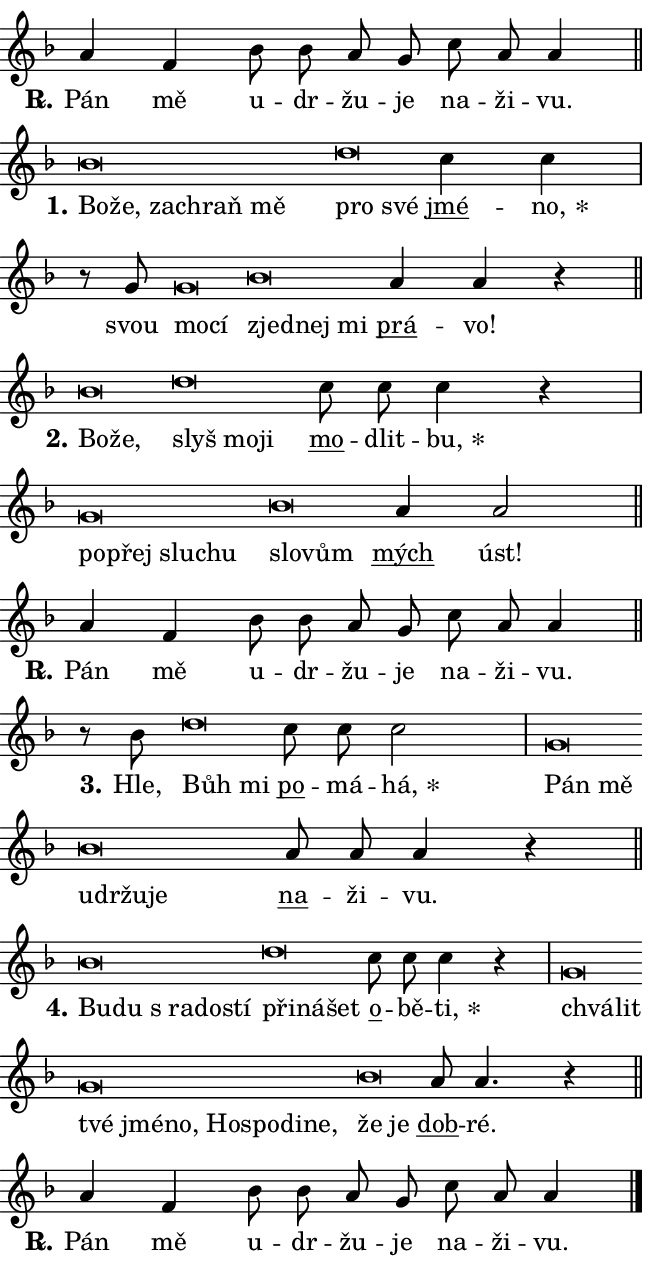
\version "2.24.0"
\header { tagline = "" }
\paper {
  indent = 0\cm
  top-margin = 0\cm
  right-margin = 0.13\cm % to fit lyric hyphens
  bottom-margin = 0\cm
  left-margin = 0\cm
  paper-width = 11\cm
  page-breaking = #ly:one-page-breaking
  system-system-spacing.basic-distance = #11
  score-system-spacing.basic-distance = #11
  ragged-last = ##f
}


%% Author: Thomas Morley
%% https://lists.gnu.org/archive/html/lilypond-user/2020-05/msg00002.html
#(define (line-position grob)
"Returns position of @var[grob} in current system:
   @code{'start}, if at first time-step
   @code{'end}, if at last time-step
   @code{'middle} otherwise
"
  (let* ((col (ly:item-get-column grob))
         (ln (ly:grob-object col 'left-neighbor))
         (rn (ly:grob-object col 'right-neighbor))
         (col-to-check-left (if (ly:grob? ln) ln col))
         (col-to-check-right (if (ly:grob? rn) rn col))
         (break-dir-left
           (and
             (ly:grob-property col-to-check-left 'non-musical #f)
             (ly:item-break-dir col-to-check-left)))
         (break-dir-right
           (and
             (ly:grob-property col-to-check-right 'non-musical #f)
             (ly:item-break-dir col-to-check-right))))
        (cond ((eqv? 1 break-dir-left) 'start)
              ((eqv? -1 break-dir-right) 'end)
              (else 'middle))))

#(define (tranparent-at-line-position vctor)
  (lambda (grob)
  "Relying on @code{line-position} select the relevant enry from @var{vctor}.
Used to determine transparency,"
    (case (line-position grob)
      ((end) (not (vector-ref vctor 0)))
      ((middle) (not (vector-ref vctor 1)))
      ((start) (not (vector-ref vctor 2))))))

noteHeadBreakVisibility =
#(define-music-function (break-visibility)(vector?)
"Makes @code{NoteHead}s transparent relying on @var{break-visibility}"
#{
  \override NoteHead.transparent =
    #(tranparent-at-line-position break-visibility)
#})

#(define delete-ledgers-for-transparent-note-heads
  (lambda (grob)
    "Reads whether a @code{NoteHead} is transparent.
If so this @code{NoteHead} is removed from @code{'note-heads} from
@var{grob}, which is supposed to be @code{LedgerLineSpanner}.
As a result ledgers are not printed for this @code{NoteHead}"
    (let* ((nhds-array (ly:grob-object grob 'note-heads))
           (nhds-list
             (if (ly:grob-array? nhds-array)
                 (ly:grob-array->list nhds-array)
                 '()))
           ;; Relies on the transparent-property being done before
           ;; Staff.LedgerLineSpanner.after-line-breaking is executed.
           ;; This is fragile ...
           (to-keep
             (remove
               (lambda (nhd)
                 (ly:grob-property nhd 'transparent #f))
               nhds-list)))
      ;; TODO find a better method to iterate over grob-arrays, similiar
      ;; to filter/remove etc for lists
      ;; For now rebuilt from scratch
      (set! (ly:grob-object grob 'note-heads)  '())
      (for-each
        (lambda (nhd)
          (ly:pointer-group-interface::add-grob grob 'note-heads nhd))
        to-keep))))

squashNotes = {
  \override NoteHead.X-extent = #'(-0.2 . 0.2)
  \override NoteHead.Y-extent = #'(-0.75 . 0)
  \override NoteHead.stencil =
    #(lambda (grob)
       (let ((pos (ly:grob-property grob 'staff-position)))
         (begin
           (if (< pos -7) (display "ERROR: Lower brevis then expected\n") (display ""))
           (if (<= pos -6) ly:text-interface::print ly:note-head::print))))
}
unSquashNotes = {
  \revert NoteHead.X-extent
  \revert NoteHead.Y-extent
  \revert NoteHead.stencil
}

hideNotes = \noteHeadBreakVisibility #begin-of-line-visible
unHideNotes = \noteHeadBreakVisibility #all-visible

% work-around for resetting accidentals
% https://lilypond.org/doc/v2.23/Documentation/notation/displaying-rhythms#unmetered-music
cadenzaMeasure = {
  \cadenzaOff
  \partial 1024 s1024
  \cadenzaOn
}

#(define-markup-command (accent layout props text) (markup?)
  "Underline accented syllable"
  (interpret-markup layout props
    #{\markup \override #'(offset . 4.3) \underline { #text }#}))

responsum = \markup \concat {
  "R" \hspace #-1.05 \path #0.1 #'((moveto 0 0.07) (lineto 0.9 0.8)) \hspace #0.05 "."
}

spaceSize = #0.6828661417322834 % exact space size for TeX Gyre Schola

\layout {
  \context {
    \Staff
    \remove "Time_signature_engraver"
    \override LedgerLineSpanner.after-line-breaking = #delete-ledgers-for-transparent-note-heads
  }
  \context {
    \Lyrics {
      \override LyricSpace.minimum-distance = \spaceSize
      \override LyricText.font-name = #"TeX Gyre Schola"
      \override LyricText.font-size = 1
      \override StanzaNumber.font-name = #"TeX Gyre Schola Bold"
      \override StanzaNumber.font-size = 1
    }
  }
  \context {
    \Score 
    \override NoteHead.text =
      #(lambda (grob) 
        (let ((pos (ly:grob-property grob 'staff-position)))
          #{\markup {
            \combine
              \halign #-0.55 \raise #(if (= pos -6) 0 0.5) \override #'(thickness . 2) \draw-line #'(3.2 . 0)
              \musicglyph "noteheads.sM1"
          }#}))
  }
}

% magnetic-lyrics.ily
%
%   written by
%     Jean Abou Samra <jean@abou-samra.fr>
%     Werner Lemberg <wl@gnu.org>
%
%   adapted by
%     Jiri Hon <jiri.hon@gmail.com>
%
% Version 2022-Apr-15

% https://www.mail-archive.com/lilypond-user@gnu.org/msg149350.html

#(define (Left_hyphen_pointer_engraver context)
   "Collect syllable-hyphen-syllable occurrences in lyrics and store
them in properties.  This engraver only looks to the left.  For
example, if the lyrics input is @code{foo -- bar}, it does the
following.

@itemize @bullet
@item
Set the @code{text} property of the @code{LyricHyphen} grob between
@q{foo} and @q{bar} to @code{foo}.

@item
Set the @code{left-hyphen} property of the @code{LyricText} grob with
text @q{foo} to the @code{LyricHyphen} grob between @q{foo} and
@q{bar}.
@end itemize

Use this auxiliary engraver in combination with the
@code{lyric-@/text::@/apply-@/magnetic-@/offset!} hook."
   (let ((hyphen #f)
         (text #f))
     (make-engraver
      (acknowledgers
       ((lyric-syllable-interface engraver grob source-engraver)
        (set! text grob)))
      (end-acknowledgers
       ((lyric-hyphen-interface engraver grob source-engraver)
        ;(when (not (grob::has-interface grob 'lyric-space-interface))
          (set! hyphen grob)));)
      ((stop-translation-timestep engraver)
       (when (and text hyphen)
         (ly:grob-set-object! text 'left-hyphen hyphen))
       (set! text #f)
       (set! hyphen #f)))))

#(define (lyric-text::apply-magnetic-offset! grob)
   "If the space between two syllables is less than the value in
property @code{LyricText@/.details@/.squash-threshold}, move the right
syllable to the left so that it gets concatenated with the left
syllable.

Use this function as a hook for
@code{LyricText@/.after-@/line-@/breaking} if the
@code{Left_@/hyphen_@/pointer_@/engraver} is active."
   (let ((hyphen (ly:grob-object grob 'left-hyphen #f)))
     (when hyphen
       (let ((left-text (ly:spanner-bound hyphen LEFT)))
         (when (grob::has-interface left-text 'lyric-syllable-interface)
           (let* ((common (ly:grob-common-refpoint grob left-text X))
                  (this-x-ext (ly:grob-extent grob common X))
                  (left-x-ext
                   (begin
                     ;; Trigger magnetism for left-text.
                     (ly:grob-property left-text 'after-line-breaking)
                     (ly:grob-extent left-text common X)))
                  ;; `delta` is the gap width between two syllables.
                  (delta (- (interval-start this-x-ext)
                            (interval-end left-x-ext)))
                  (details (ly:grob-property grob 'details))
                  (threshold (assoc-get 'squash-threshold details 0.2)))
             (when (< delta threshold)
               (let* (;; We have to manipulate the input text so that
                      ;; ligatures crossing syllable boundaries are not
                      ;; disabled.  For languages based on the Latin
                      ;; script this is essentially a beautification.
                      ;; However, for non-Western scripts it can be a
                      ;; necessity.
                      (lt (ly:grob-property left-text 'text))
                      (rt (ly:grob-property grob 'text))
                      (is-space (grob::has-interface hyphen 'lyric-space-interface))
                      (space (if is-space " " ""))
                      (extra-delta (if is-space spaceSize 0))
                      ;; Append new syllable.
                      (ltrt-space (if (and (string? lt) (string? rt))
                                (string-append lt space rt)
                                (make-concat-markup (list lt space rt))))
                      ;; Right-align `ltrt` to the right side.
                      (ltrt-space-markup (grob-interpret-markup
                               grob
                               (make-translate-markup
                                (cons (interval-length this-x-ext) 0)
                                (make-right-align-markup ltrt-space)))))
                 (begin
                   ;; Don't print `left-text`.
                   (ly:grob-set-property! left-text 'stencil #f)
                   ;; Set text and stencil (which holds all collected
                   ;; syllables so far) and shift it to the left.
                   (ly:grob-set-property! grob 'text ltrt-space)
                   (ly:grob-set-property! grob 'stencil ltrt-space-markup)
                   (ly:grob-translate-axis! grob (- (- delta extra-delta)) X))))))))))


#(define (lyric-hyphen::displace-bounds-first grob)
   ;; Make very sure this callback isn't triggered too early.
   (let ((left (ly:spanner-bound grob LEFT))
         (right (ly:spanner-bound grob RIGHT)))
     (ly:grob-property left 'after-line-breaking)
     (ly:grob-property right 'after-line-breaking)
     (ly:lyric-hyphen::print grob)))

squashThreshold = #0.4

\layout {
  \context {
    \Lyrics
    \consists #Left_hyphen_pointer_engraver
    \override LyricText.after-line-breaking =
      #lyric-text::apply-magnetic-offset!
    \override LyricHyphen.stencil = #lyric-hyphen::displace-bounds-first
    \override LyricText.details.squash-threshold = \squashThreshold
    \override LyricHyphen.minimum-distance = 0
    \override LyricHyphen.minimum-length = \squashThreshold
  }
}

squashText = \override LyricText.details.squash-threshold = 9999
unSquashText = \override LyricText.details.squash-threshold = \squashThreshold

leftText = \override LyricText.self-alignment-X = #LEFT
unLeftText = \revert LyricText.self-alignment-X

starOffset = #(lambda (grob) 
                (let ((x_offset (ly:self-alignment-interface::aligned-on-x-parent grob)))
                  (if (= x_offset 0) 0 (+ x_offset 1.2))))

star = #(define-music-function (syllable)(string?)
"Append star separator at the end of a syllable"
#{
  \once \override LyricText.X-offset = #starOffset
  \lyricmode { \markup {
    #syllable
    \override #'((font-name . "TeX Gyre Schola Bold")) \hspace #0.2 \lower #0.65 \larger "*"
  } }
#})

starAccent = #(define-music-function (syllable)(string?)
"Append star separator at the end of a syllable and make accent"
#{
  \once \override LyricText.X-offset = #starOffset
  \lyricmode { \markup {
    \accent #syllable
    \override #'((font-name . "TeX Gyre Schola Bold")) \hspace #0.2 \lower #0.65 \larger "*"
  } }
#})

breath = #(define-music-function (syllable)(string?)
"Append breathing indicator at the end of a syllable"
#{
  \lyricmode { \markup { #syllable "+" } }
#})

optionalBreath = #(define-music-function (syllable)(string?)
"Append optional breathing indicator at the end of a syllable"
#{
  \lyricmode { \markup { #syllable "(+)" } }
#})


\score {
    <<
        \new Voice = "melody" { \cadenzaOn \key f \major \relative { a'4 f bes8 bes a g c a a4 \cadenzaMeasure \bar "||" \break } }
        \new Lyrics \lyricsto "melody" { \lyricmode { \set stanza = \responsum
Pán mě u -- dr -- žu -- je na -- ži -- vu. } }
    >>
    \layout {}
}

\score {
    <<
        \new Voice = "melody" { \cadenzaOn \key f \major \relative { \squashNotes bes'\breve*1/16 \hideNotes \breve*1/16 \bar "" \breve*1/16 \bar "" \breve*1/16 \breve*1/16 \bar "" \unHideNotes \unSquashNotes \squashNotes d\breve*1/16 \hideNotes \breve*1/16 \bar "" \unHideNotes \unSquashNotes \bar "" c4 c \cadenzaMeasure \bar "|" r8 g8 \squashNotes g\breve*1/16 \hideNotes \breve*1/16 \bar "" \unHideNotes \unSquashNotes \squashNotes bes\breve*1/16 \hideNotes \breve*1/16 \breve*1/16 \bar "" \unHideNotes \unSquashNotes \bar "" a4 a r \cadenzaMeasure \bar "||" \break } }
        \new Lyrics \lyricsto "melody" { \lyricmode { \set stanza = "1."
\leftText Bo -- \squashText že, za -- chraň mě \unSquashText pro \squashText své \unLeftText \unSquashText \markup \accent jmé -- \star no, svou \leftText mo -- \squashText cí \unSquashText zjed -- \squashText nej mi \unLeftText \unSquashText \markup \accent prá -- vo! } }
    >>
    \layout {}
}

\score {
    <<
        \new Voice = "melody" { \cadenzaOn \key f \major \relative { \squashNotes bes'\breve*1/16 \hideNotes \breve*1/16 \bar "" \unHideNotes \unSquashNotes \squashNotes d\breve*1/16 \hideNotes \breve*1/16 \breve*1/16 \bar "" \unHideNotes \unSquashNotes \bar "" c8 c c4 r \cadenzaMeasure \bar "|" \squashNotes g\breve*1/16 \hideNotes \breve*1/16 \bar "" \breve*1/16 \breve*1/16 \bar "" \unHideNotes \unSquashNotes \squashNotes bes\breve*1/16 \hideNotes \breve*1/16 \bar "" \unHideNotes \unSquashNotes \bar "" a4 a2 \cadenzaMeasure \bar "||" \break } }
        \new Lyrics \lyricsto "melody" { \lyricmode { \set stanza = "2."
\leftText Bo -- \squashText že, \unSquashText slyš \squashText mo -- ji \unLeftText \unSquashText \markup \accent mo -- dlit -- \star bu, \leftText po -- \squashText přej slu -- chu \unSquashText slo -- \squashText vům \unLeftText \unSquashText \markup \accent mých úst! } }
    >>
    \layout {}
}

\score {
    <<
        \new Voice = "melody" { \cadenzaOn \key f \major \relative { a'4 f bes8 bes a g c a a4 \cadenzaMeasure \bar "||" \break } }
        \new Lyrics \lyricsto "melody" { \lyricmode { \set stanza = \responsum
Pán mě u -- dr -- žu -- je na -- ži -- vu. } }
    >>
    \layout {}
}

\score {
    <<
        \new Voice = "melody" { \cadenzaOn \key f \major \relative { r8 bes'8 \squashNotes d\breve*1/16 \hideNotes \breve*1/16 \bar "" \unHideNotes \unSquashNotes \bar "" c8 c c2 \cadenzaMeasure \bar "|" \squashNotes g\breve*1/16 \hideNotes \breve*1/16 \bar "" \unHideNotes \unSquashNotes \squashNotes bes\breve*1/16 \hideNotes \breve*1/16 \bar "" \breve*1/16 \breve*1/16 \bar "" \unHideNotes \unSquashNotes \bar "" a8 a a4 r \cadenzaMeasure \bar "||" \break } }
        \new Lyrics \lyricsto "melody" { \lyricmode { \set stanza = "3."
Hle, \leftText Bůh \squashText mi \unLeftText \unSquashText \markup \accent po -- má -- \star há, \leftText Pán \squashText mě \unSquashText u -- \squashText dr -- žu -- je \unLeftText \unSquashText \markup \accent na -- ži -- vu. } }
    >>
    \layout {}
}

\score {
    <<
        \new Voice = "melody" { \cadenzaOn \key f \major \relative { \squashNotes bes'\breve*1/16 \hideNotes \breve*1/16 \bar "" \breve*1/16 \bar "" \breve*1/16 \breve*1/16 \bar "" \unHideNotes \unSquashNotes \squashNotes d\breve*1/16 \hideNotes \breve*1/16 \breve*1/16 \bar "" \unHideNotes \unSquashNotes \bar "" c8 c c4 r \cadenzaMeasure \bar "|" \squashNotes g\breve*1/16 \hideNotes \breve*1/16 \bar "" \breve*1/16 \bar "" \breve*1/16 \bar "" \breve*1/16 \bar "" \breve*1/16 \bar "" \breve*1/16 \bar "" \breve*1/16 \breve*1/16 \bar "" \unHideNotes \unSquashNotes \squashNotes bes\breve*1/16 \hideNotes \breve*1/16 \bar "" \unHideNotes \unSquashNotes \bar "" a8 a4. r4 \cadenzaMeasure \bar "||" \break } }
        \new Lyrics \lyricsto "melody" { \lyricmode { \set stanza = "4."
\leftText Bu -- \squashText du "s ra" -- do -- stí \unSquashText při -- \squashText ná -- šet \unLeftText \unSquashText \markup \accent o -- bě -- \star ti, \leftText chvá -- \squashText lit tvé jmé -- no, Ho -- spo -- di -- ne, \unSquashText že \squashText je \unLeftText \unSquashText \markup \accent dob -- ré. } }
    >>
    \layout {}
}

\score {
    <<
        \new Voice = "melody" { \cadenzaOn \key f \major \relative { a'4 f bes8 bes a g c a a4 \cadenzaMeasure \bar "||" \break } \bar "|." }
        \new Lyrics \lyricsto "melody" { \lyricmode { \set stanza = \responsum
Pán mě u -- dr -- žu -- je na -- ži -- vu. } }
    >>
    \layout {}
}
